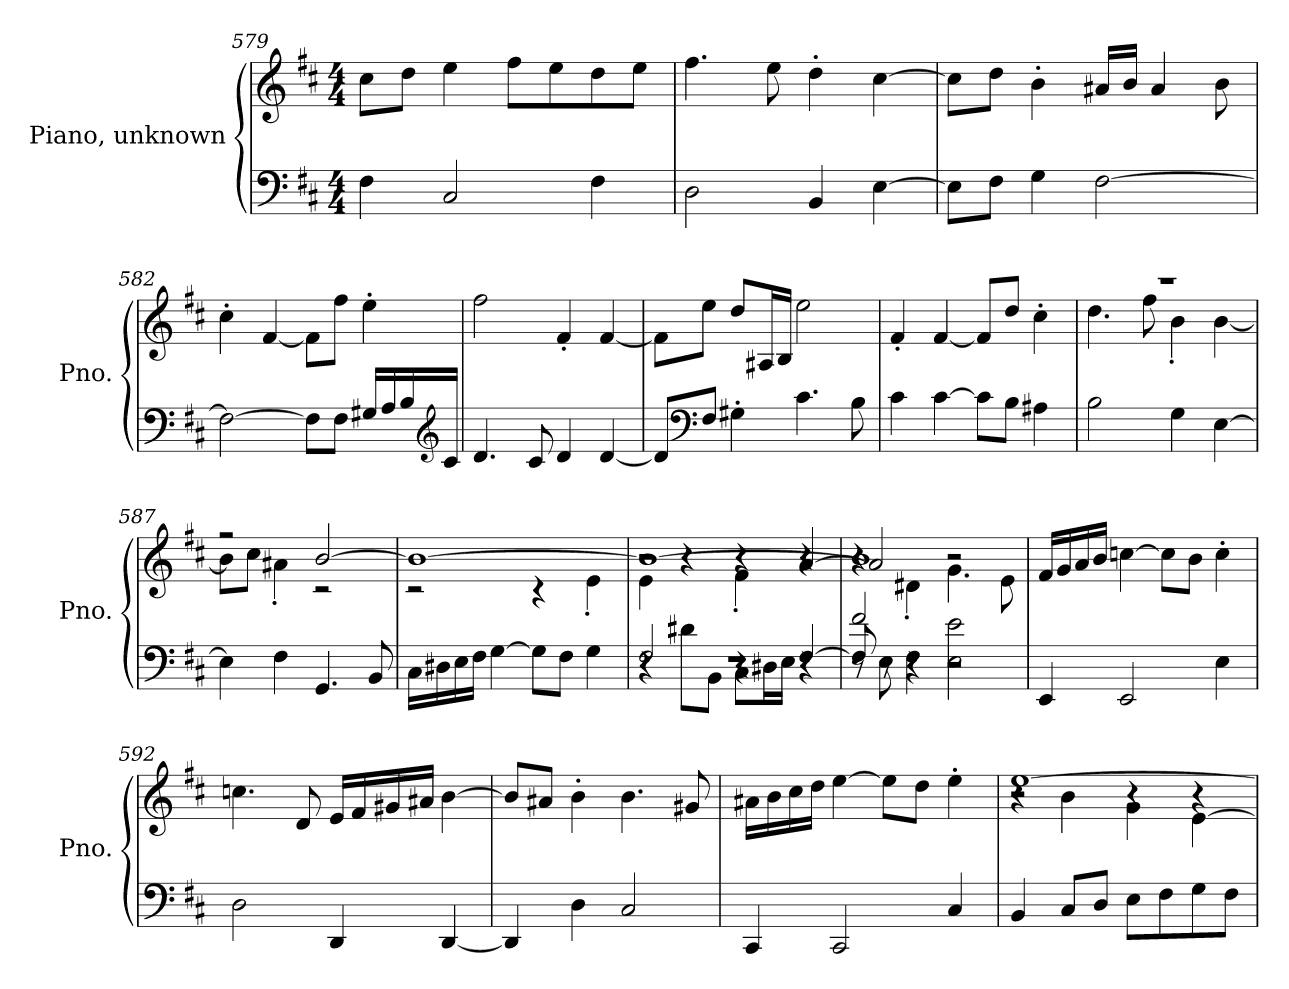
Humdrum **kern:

**kern	**kern
*part1	*part1
*staff2	*staff1
*I"Piano, unknown	*
*I'Pno.	*
*clefF4	*clefG2
*k[f#c#]	*k[f#c#]
*M4/4	*M4/4
=579	=579
4F#\	8cc#\L
.	8dd\J
2C#/	4ee\
.	8ff#\L
.	8ee\
4F#\	8dd\
.	8ee\J
!!LO:LB:g=z
=580	=580
2D\	4.ff#\
.	8ee\
4BB/	4dd'\
[4E\	[4cc#\
=581	=581
8E\L]	8cc#\L]
8F#\J	8dd\J
4G\	4b'\
[2F#\	16a#X/LL
.	16b/JJ
.	4a#/
.	8b\
=582	=582
2F#\_	4cc#'\
.	[4f#/
8F#\L]	8f#\L]
8F#\J	8ff#\J
16G#X/LL	4ee'\
16A/	.
16B/	.
*clefG2	*
16c#/JJ	.
=583	=583
4.d/	2ff#\
8c#/	.
4d/	4f#'/
[4d/	[4f#/
=584	=584
8d/L]	8f#\L]
*clefF4	*
8F#/J	8ee\J
4G#X'\	8dd/L
.	16A#X/L
.	16B/JJ
4.c#\	2ee\
8B\	.
!!LO:LB:g=z
=585	=585
4c#\	4f#'/
[4c#\	[4f#/
8c#\L]	8f#/L]
8B\J	8dd/J
4A#X\	4cc#'\
=586	=586
*	*^
2B\	1r	4.dd\
.	.	8ff#\
4G\	.	4b'\
[4E\	.	[4b\
=587	=587	=587
4E\]	2r	8b\L]
.	.	8cc#\J
4F#\	.	4a#X'\
4.GG/	[2b/	2r
8BB/	.	.
=588	=588	=588
16C#\LL	1b_	2r
16D#X\	.	.
16E\	.	.
16F#\JJ	.	.
[4G\	.	.
8G\L]	.	4r
8F#\J	.	.
4G\	.	4e'\
=589	=589	=589
*^	*	*^
*	*^	*	*	*
1r	4r	2F#/	1b_	4e\	2r
.	8d#X\L	.	.	4r	.
.	8BB\J	.	.	.	.
.	8C#\L	4r	.	4f#'\	4r
.	16D#X\L	.	.	.	.
.	16E\JJ	.	.	.	.
.	4r	[4F#/	.	4r	[4a/
!!LO:LB:g=z	!!	!!
=590	=590	=590	=590	=590	=590
2f#/	8r	8F#/]	1b]	4r	2a/]
.	8E\	8r	.	.	.
.	4F#\	4r	.	4d#X'\	.
2r	2E\ 2e\	2r	.	4.g\	2r
.	.	.	.	8e\	.
*v	*v	*v	*	*	*
*	*v	*v	*v
=591	=591
4EE/	16f#/LL
.	16g/
.	16a/
.	16b/JJ
2EE/	[4ccn\
.	8cc\L]
.	8b\J
4E\	4cc'\
=592	=592
2D\	4.ccn\
.	8d/
4DD/	16e/LL
.	16f#/
.	16g#X/
.	16a#X/JJ
[4DD/	[4b\
=593	=593
4DD/]	8b/L]
.	8a#X/J
4D\	4b'\
2C#/	4.b\
.	8g#X/
=594	=594
4CC#/	16a#X\LL
.	16b\
.	16cc#\
.	16dd\JJ
2CC#/	[4ee\
.	8ee\L]
.	8dd\J
4C#/	4ee'\
!!LO:LB:g=z
=595	=595
*	*^
*	*	*^
4BB/	[1ee	4r	2r
8C#/L	.	4b\	.
8D/J	.	.	.
8E\L	.	4g\	4r
8F#\	.	.	.
8G\	.	4r	[4e\
8F#\J	.	.	.
*	*v	*v	*v
=	=
*-	*-
